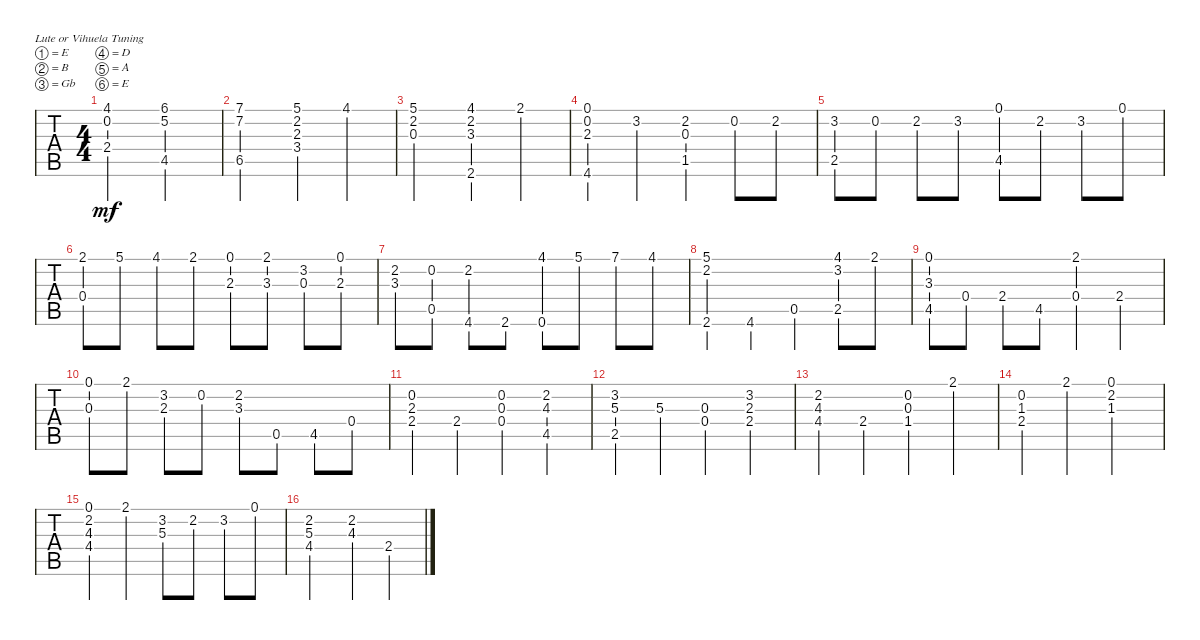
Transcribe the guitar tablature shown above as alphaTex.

\defaultSystemsLayout 4
\bracketExtendMode groupsimilarinstruments
\singleTrackTrackNamePolicy hidden
\multiTrackTrackNamePolicy hidden
\firstSystemTrackNameOrientation horizontal
\otherSystemsTrackNameOrientation horizontal
\track ("Nylon Guitar" "N-Gt") {instrument acousticguitarnylon}
\staff {tabs}
\tuning (E4 B3 Gb3 D3 A2 E2)
\ts (4 4)
\tempo (120 hide)
\clef g2
\ks c
(4.1 0.2 2.4).2{dy mf} (4.5 5.2 6.1).2 |
(7.1 7.2 6.5).2 (5.1 2.2 2.3 3.4).4 4.1.4 |
(5.1 2.2 0.3).2 (3.3 4.1 2.2 2.6).4 2.1.4 |
(0.1 0.2 2.3 4.6).4 3.2.4 (2.2 0.3 1.5).4 0.2.8 2.2.8 |
(2.5 3.2).8 0.2.8 2.2.8 3.2.8 (0.1 4.5).8 2.2.8 3.2.8 0.1.8 |
(0.4 2.1).8 5.1.8 4.1.8 2.1.8 (0.1 2.3).8 (2.1 3.3).8 (3.2 0.3).8 (0.1 2.3).8 |
(2.2 3.3).8 (0.2 0.5).8 (2.2 4.6).8 2.6.8 (0.6 4.1).8 5.1.8 7.1.8 4.1.8 |
(5.1 2.2 2.6).4 4.6.4 0.5.4 (2.5 3.2 4.1).8 2.1.8 |
(0.1 3.3 4.5).8 0.4.8 2.4.8 4.5.8 (0.4 2.1).4 2.4.4 |
(0.3 0.1).8 2.1.8 (3.2 2.3).8 0.2.8 (2.2 3.3).8 0.5.8 4.5.8 0.4.8 |
(0.2 2.3 2.4).4 2.4.4 (0.4 0.3 0.2).4 (2.2 4.3 4.5).4 |
(2.5 5.3 3.2).4 5.3.4 (0.3 0.4).4 (2.4 2.3 3.2).4 |
(2.2 4.3 4.4).4 2.4.4 (1.4 0.3 0.2).4 2.1.4 |
(0.2 1.3 2.4).4 2.1.4 (0.1 2.2 1.3).2 |
(2.2 0.1 4.3 4.4).4 2.1.4 (3.2 5.3).8 2.2.8 3.2.8 0.1.8 |
(5.3 2.2 4.4).2 (2.2 4.3).4 2.4.4
